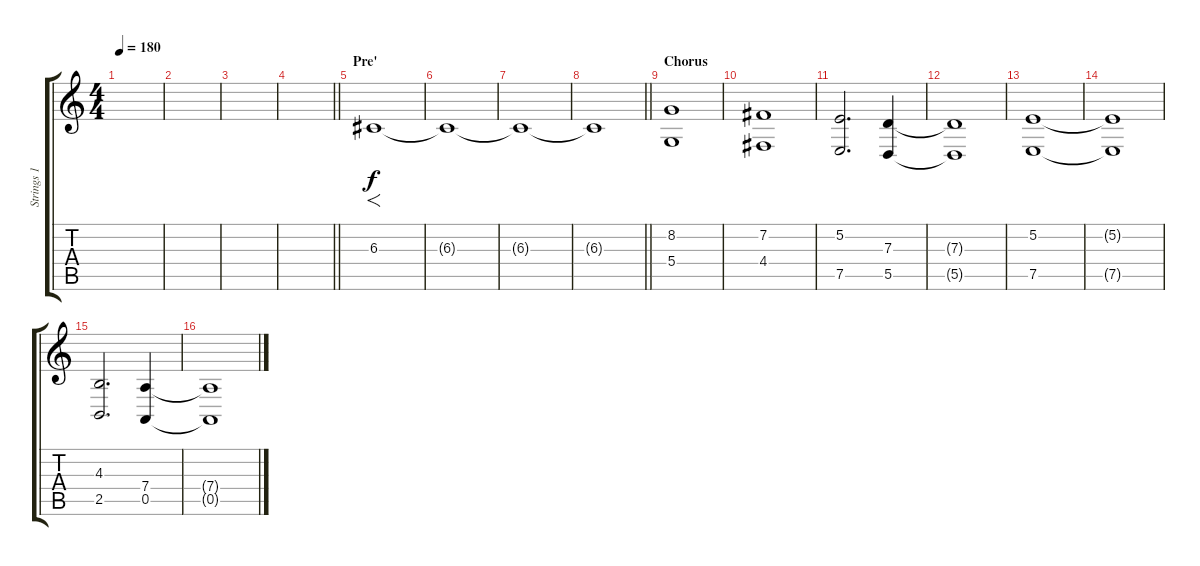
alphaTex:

\track ("Strings 1" "Strings 1") {instrument viola}
\staff {score tabs}
\tuning (E4 B3 G3 D3 A2 D2) {hide}
\ts (4 4)
\tempo 180
\clef g2
\ks c
|
|
|
\barLineRight lightlight
|
\section ("" "Pre'")
6.3.1{f} |
6.3{t}.1 |
6.3{t}.1 |
\barLineRight lightlight
6.3{t}.1 |
\section ("" "Chorus")
(8.2 5.4).1 |
(7.2 4.4).1 |
(5.2 7.5).2{d} (7.3 5.5).4 |
(7.3{t} 5.5{t}).1 |
(5.2 7.5).1 |
(5.2{t} 7.5{t}).1 |
(4.3 2.5).2{d} (7.4 0.5).4 |
(7.4{t} 0.5{t}).1
